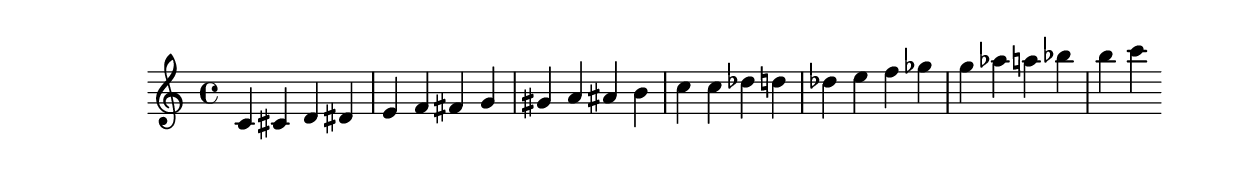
\relative c' {
  c4 cis4 d4 dis4 e4 f4 fis4 g4 gis4 a4 ais4 b4 c4
  c4 des4 d4 des4 e4 f4 ges4 g4 as4 a4 bes4 b4 c4
}